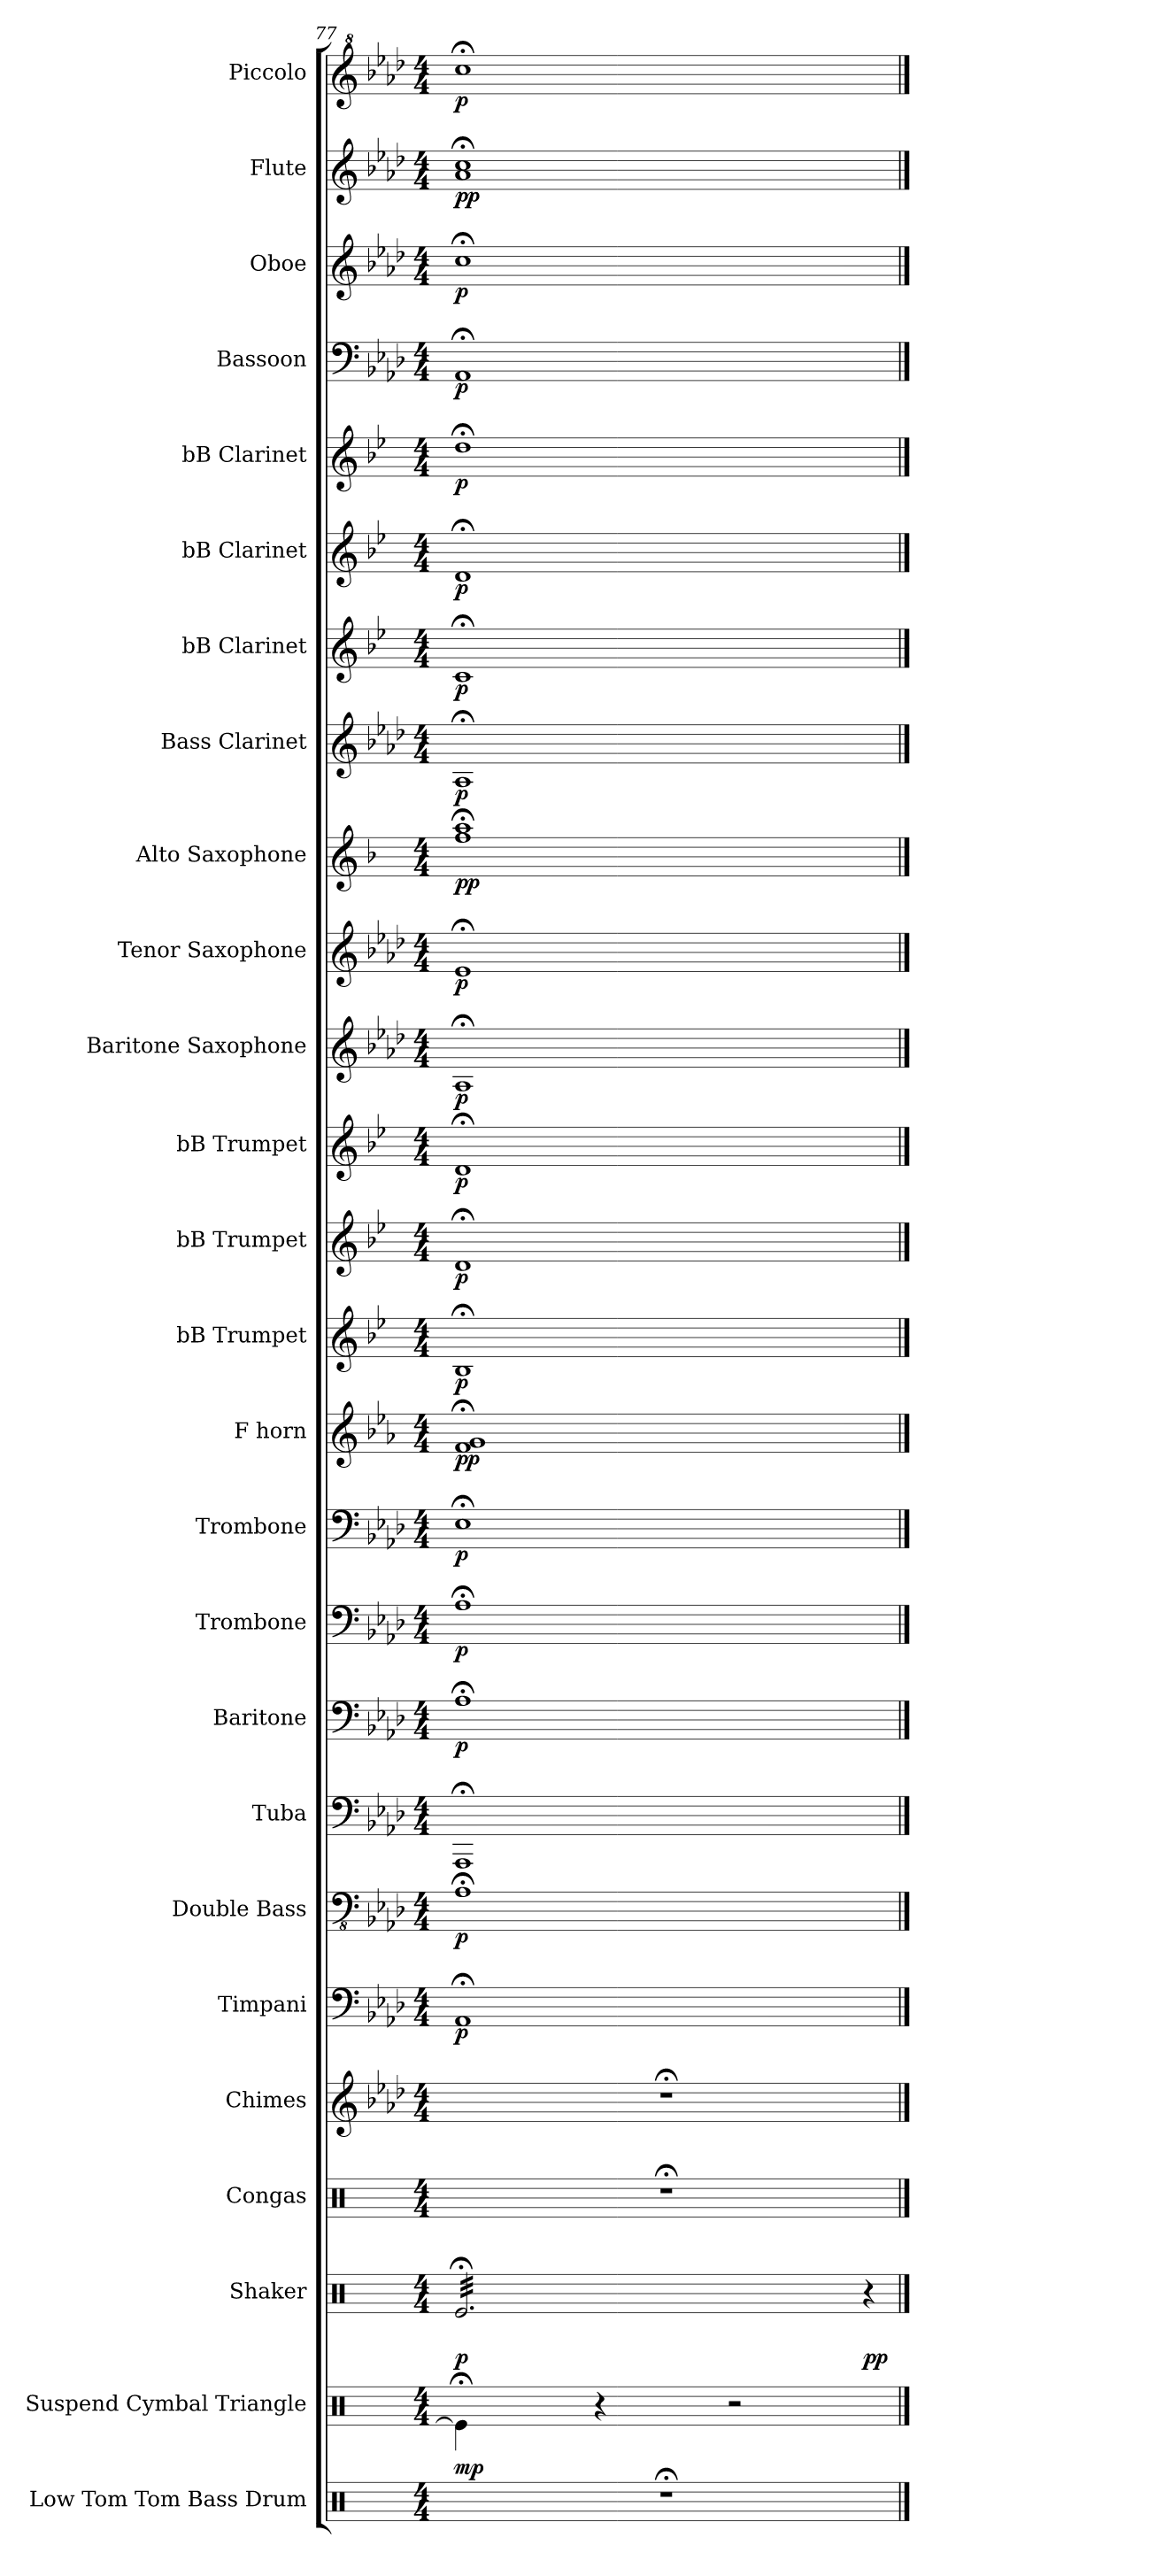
**kern	**dynam	**kern	**kern	**dynam	**kern	**kern	**kern	**dynam	**kern	**dynam	**kern	**kern	**dynam	**kern	**dynam	**kern	**dynam	**kern	**dynam	**kern	**dynam	**kern	**dynam	**kern	**dynam	**kern	**dynam	**kern	**dynam	**kern	**dynam	**kern	**dynam	**kern	**dynam	**kern	**dynam	**kern	**dynam	**kern	**dynam	**kern	**dynam	**kern	**dynam	**kern	**dynam
*part26	*part26	*part25	*part24	*part24	*part23	*part22	*part21	*part21	*part20	*part20	*part19	*part18	*part18	*part17	*part17	*part16	*part16	*part15	*part15	*part14	*part14	*part13	*part13	*part12	*part12	*part11	*part11	*part10	*part10	*part9	*part9	*part8	*part8	*part7	*part7	*part6	*part6	*part5	*part5	*part4	*part4	*part3	*part3	*part2	*part2	*part1	*part1
*staff26	*staff26	*staff25	*staff24	*staff24	*staff23	*staff22	*staff21	*staff21	*staff20	*staff20	*staff19	*staff18	*staff18	*staff17	*staff17	*staff16	*staff16	*staff15	*staff15	*staff14	*staff14	*staff13	*staff13	*staff12	*staff12	*staff11	*staff11	*staff10	*staff10	*staff9	*staff9	*staff8	*staff8	*staff7	*staff7	*staff6	*staff6	*staff5	*staff5	*staff4	*staff4	*staff3	*staff3	*staff2	*staff2	*staff1	*staff1
*I"Low Tom Tom Bass Drum	*	*I"Suspend Cymbal Triangle	*I"Shaker	*	*I"Congas	*I"Chimes	*I"Timpani	*	*I"Double Bass	*	*I"Tuba	*I"Baritone	*	*I"Trombone	*	*I"Trombone	*	*I"F horn	*	*I"bB Trumpet	*	*I"bB Trumpet	*	*I"bB Trumpet	*	*I"Baritone Saxophone	*	*I"Tenor Saxophone	*	*I"Alto Saxophone	*	*I"Bass Clarinet	*	*I"bB Clarinet	*	*I"bB Clarinet	*	*I"bB Clarinet	*	*I"Bassoon	*	*I"Oboe	*	*I"Flute	*	*I"Piccolo	*
*I'L.T B.D	*	*I'Sus.C Tri.	*I'Sh.	*	*I'Co.	*I'Chm.	*I'Timp.	*	*I'Db.	*	*I'Tba.	*I'Bar.	*	*I'Trb.	*	*I'Trb.	*	*I'F Hn.	*	*I'B♭ Tpt.	*	*I'B♭ Tpt.	*	*I'B♭ Tpt.	*	*I'Bar. Sax.	*	*I'T. Sax.	*	*I'A. Sax.	*	*I'B. Cl.	*	*I'B♭ Cl.	*	*I'B♭ Cl.	*	*I'B♭ Cl.	*	*I'Bsn.	*	*I'Ob.	*	*I'Fl.	*	*I'Picc.	*
*clefX	*	*clefX	*clefX	*	*clefX	*clefG2	*clefF4	*	*clefFv4	*	*clefF4	*clefF4	*	*clefF4	*	*clefF4	*	*clefG2	*	*clefG2	*	*clefG2	*	*clefG2	*	*clefG2	*	*clefG2	*	*clefG2	*	*clefG2	*	*clefG2	*	*clefG2	*	*clefG2	*	*clefF4	*	*clefG2	*	*clefG2	*	*clefG^2	*
*	*	*	*	*	*	*	*	*	*ITrd7c12	*	*	*	*	*	*	*	*	*ITrd4c7	*	*ITrd1c2	*	*ITrd1c2	*	*ITrd1c2	*	*ITrd12c21	*	*ITrd8c14	*	*ITrd5c9	*	*ITrd8c14	*	*ITrd1c2	*	*ITrd1c2	*	*ITrd1c2	*	*	*	*	*	*	*	*	*
*k[]	*	*k[]	*k[]	*	*k[]	*k[b-e-a-d-]	*k[b-e-a-d-]	*	*k[b-e-a-d-]	*	*k[b-e-a-d-]	*k[b-e-a-d-]	*	*k[b-e-a-d-]	*	*k[b-e-a-d-]	*	*k[b-e-a-d-]	*	*k[b-e-a-d-]	*	*k[b-e-a-d-]	*	*k[b-e-a-d-]	*	*k[b-e-a-d-]	*	*k[b-e-a-d-]	*	*k[b-e-a-d-]	*	*k[b-e-a-d-]	*	*k[b-e-a-d-]	*	*k[b-e-a-d-]	*	*k[b-e-a-d-]	*	*k[b-e-a-d-]	*	*k[b-e-a-d-]	*	*k[b-e-a-d-]	*	*k[b-e-a-d-]	*
*M4/4	*	*M4/4	*M4/4	*	*M4/4	*M4/4	*M4/4	*	*M4/4	*	*M4/4	*M4/4	*	*M4/4	*	*M4/4	*	*M4/4	*	*M4/4	*	*M4/4	*	*M4/4	*	*M4/4	*	*M4/4	*	*M4/4	*	*M4/4	*	*M4/4	*	*M4/4	*	*M4/4	*	*M4/4	*	*M4/4	*	*M4/4	*	*M4/4	*
*MM70	*	*MM70	*MM70	*	*MM70	*MM70	*MM70	*	*MM70	*	*MM70	*MM70	*	*MM70	*	*MM70	*	*MM70	*	*MM70	*	*MM70	*	*MM70	*	*MM70	*	*MM70	*	*MM70	*	*MM70	*	*MM70	*	*MM70	*	*MM70	*	*MM70	*	*MM70	*	*MM70	*	*MM70	*
=77	=77	=77	=77	=77	=77	=77	=77	=77	=77	=77	=77	=77	=77	=77	=77	=77	=77	=77	=77	=77	=77	=77	=77	=77	=77	=77	=77	=77	=77	=77	=77	=77	=77	=77	=77	=77	=77	=77	=77	=77	=77	=77	=77	=77	=77	=77	=77
*	*	*	*^	*	*	*	*	*	*	*	*	*	*	*	*	*	*	*	*	*	*	*	*	*	*	*	*	*	*	*	*	*	*	*	*	*	*	*	*	*	*	*	*	*	*	*	*
!	!LO:DY:a	!	!	!	!LO:DY:b	!	!	!	!LO:DY:b	!	!LO:DY:b	!	!	!LO:DY:b	!	!LO:DY:b	!	!LO:DY:b	!	!LO:DY:b	!	!	!	!	!	!	!	!	!	!	!	!	!	!	!	!	!	!	!	!	!	!	!	!	!	!	!	!
!	!	!	!	!	!	!	!	!	!	!	!	!	!	!	!	!	!	!	!	!LO:DY:n=1:b	!	!LO:DY:b	!	!LO:DY:b	!	!LO:DY:b	!	!LO:DY:b	!	!LO:DY:b	!	!LO:DY:b	!	!	!	!	!	!	!	!	!	!	!	!	!	!	!	!
!	!	!	!	!	!	!	!	!	!	!	!	!	!	!	!	!	!	!	!	!	!	!	!	!	!	!	!	!	!	!	!	!LO:DY:n=1:b	!	!LO:DY:b	!	!LO:DY:b	!	!LO:DY:b	!	!LO:DY:b	!	!LO:DY:b	!	!LO:DY:b	!	!LO:DY:b	!	!
!	!	!	!	!	!	!	!	!	!	!	!	!	!	!	!	!	!	!	!	!	!	!	!	!	!	!	!	!	!	!	!	!	!	!	!	!	!	!	!	!	!	!	!	!	!	!LO:DY:n=1:b	!	!LO:DY:b
*	*	*	*tremolo	*	*	*	*	*	*	*	*	*	*	*	*	*	*	*	*	*	*	*	*	*	*	*	*	*	*	*	*	*	*	*	*	*	*	*	*	*	*	*	*	*	*	*	*	*
1r;<	mp	4Re;<\]	32Re;</LLL	32Re\LLLyy	p	1r;<	1r;<	1AA-;<	p	1AAA-;<	p	1AAA-;<	1A-;<	p	1A-;<	p	1E-;<	p	1B-;< 1c;<	p p	1A-;<	p	1c;<	p	1c;<	p	1AA-;<	p	1E-;<	p	1a-;< 1cc;<	p p	1AA-;<	p	1B-;<	p	1c;<	p	1cc;<	p	1AA-;<	p	1cc;<	p	1a-;< 1cc;<	p p	1ccc;<	p
.	.	.	32Re;</	32Re\yy	.	.	.	.	.	.	.	.	.	.	.	.	.	.	.	.	.	.	.	.	.	.	.	.	.	.	.	.	.	.	.	.	.	.	.	.	.	.	.	.	.	.	.	.
.	.	.	32Re;</	32Re\yy	.	.	.	.	.	.	.	.	.	.	.	.	.	.	.	.	.	.	.	.	.	.	.	.	.	.	.	.	.	.	.	.	.	.	.	.	.	.	.	.	.	.	.	.
.	.	.	32Re;</	32Re\yy	.	.	.	.	.	.	.	.	.	.	.	.	.	.	.	.	.	.	.	.	.	.	.	.	.	.	.	.	.	.	.	.	.	.	.	.	.	.	.	.	.	.	.	.
.	.	.	32Re;</	32Re\yy	.	.	.	.	.	.	.	.	.	.	.	.	.	.	.	.	.	.	.	.	.	.	.	.	.	.	.	.	.	.	.	.	.	.	.	.	.	.	.	.	.	.	.	.
.	.	.	32Re;</	32Re\yy	.	.	.	.	.	.	.	.	.	.	.	.	.	.	.	.	.	.	.	.	.	.	.	.	.	.	.	.	.	.	.	.	.	.	.	.	.	.	.	.	.	.	.	.
.	.	.	32Re;</	32Re\yy	.	.	.	.	.	.	.	.	.	.	.	.	.	.	.	.	.	.	.	.	.	.	.	.	.	.	.	.	.	.	.	.	.	.	.	.	.	.	.	.	.	.	.	.
.	.	.	32Re;</	32Re\JJJyy	.	.	.	.	.	.	.	.	.	.	.	.	.	.	.	.	.	.	.	.	.	.	.	.	.	.	.	.	.	.	.	.	.	.	.	.	.	.	.	.	.	.	.	.
.	.	4r	32Re;</	32Re\LLLyy	.	.	.	.	.	.	.	.	.	.	.	.	.	.	.	.	.	.	.	.	.	.	.	.	.	.	.	.	.	.	.	.	.	.	.	.	.	.	.	.	.	.	.	.
.	.	.	32Re;</	32Re\yy	.	.	.	.	.	.	.	.	.	.	.	.	.	.	.	.	.	.	.	.	.	.	.	.	.	.	.	.	.	.	.	.	.	.	.	.	.	.	.	.	.	.	.	.
.	.	.	32Re;</	32Re\yy	.	.	.	.	.	.	.	.	.	.	.	.	.	.	.	.	.	.	.	.	.	.	.	.	.	.	.	.	.	.	.	.	.	.	.	.	.	.	.	.	.	.	.	.
.	.	.	32Re;</	32Re\yy	.	.	.	.	.	.	.	.	.	.	.	.	.	.	.	.	.	.	.	.	.	.	.	.	.	.	.	.	.	.	.	.	.	.	.	.	.	.	.	.	.	.	.	.
.	.	.	32Re;</	32Re\yy	.	.	.	.	.	.	.	.	.	.	.	.	.	.	.	.	.	.	.	.	.	.	.	.	.	.	.	.	.	.	.	.	.	.	.	.	.	.	.	.	.	.	.	.
.	.	.	32Re;</	32Re\yy	.	.	.	.	.	.	.	.	.	.	.	.	.	.	.	.	.	.	.	.	.	.	.	.	.	.	.	.	.	.	.	.	.	.	.	.	.	.	.	.	.	.	.	.
.	.	.	32Re;</	32Re\yy	.	.	.	.	.	.	.	.	.	.	.	.	.	.	.	.	.	.	.	.	.	.	.	.	.	.	.	.	.	.	.	.	.	.	.	.	.	.	.	.	.	.	.	.
.	.	.	32Re;</	32Re\JJJyy	.	.	.	.	.	.	.	.	.	.	.	.	.	.	.	.	.	.	.	.	.	.	.	.	.	.	.	.	.	.	.	.	.	.	.	.	.	.	.	.	.	.	.	.
.	.	2r	32Re;</	32Re\LLLyy	.	.	.	.	.	.	.	.	.	.	.	.	.	.	.	.	.	.	.	.	.	.	.	.	.	.	.	.	.	.	.	.	.	.	.	.	.	.	.	.	.	.	.	.
.	.	.	32Re;</	32Re\yy	.	.	.	.	.	.	.	.	.	.	.	.	.	.	.	.	.	.	.	.	.	.	.	.	.	.	.	.	.	.	.	.	.	.	.	.	.	.	.	.	.	.	.	.
.	.	.	32Re;</	32Re\yy	.	.	.	.	.	.	.	.	.	.	.	.	.	.	.	.	.	.	.	.	.	.	.	.	.	.	.	.	.	.	.	.	.	.	.	.	.	.	.	.	.	.	.	.
.	.	.	32Re;</	32Re\yy	.	.	.	.	.	.	.	.	.	.	.	.	.	.	.	.	.	.	.	.	.	.	.	.	.	.	.	.	.	.	.	.	.	.	.	.	.	.	.	.	.	.	.	.
.	.	.	32Re;</	32Re\yy	.	.	.	.	.	.	.	.	.	.	.	.	.	.	.	.	.	.	.	.	.	.	.	.	.	.	.	.	.	.	.	.	.	.	.	.	.	.	.	.	.	.	.	.
.	.	.	32Re;</	32Re\yy	.	.	.	.	.	.	.	.	.	.	.	.	.	.	.	.	.	.	.	.	.	.	.	.	.	.	.	.	.	.	.	.	.	.	.	.	.	.	.	.	.	.	.	.
.	.	.	32Re;</	32Re\yy	.	.	.	.	.	.	.	.	.	.	.	.	.	.	.	.	.	.	.	.	.	.	.	.	.	.	.	.	.	.	.	.	.	.	.	.	.	.	.	.	.	.	.	.
.	.	.	32Re;</JJJ	32Re\JJJyy	.	.	.	.	.	.	.	.	.	.	.	.	.	.	.	.	.	.	.	.	.	.	.	.	.	.	.	.	.	.	.	.	.	.	.	.	.	.	.	.	.	.	.	.
*	*	*	*Xtremolo	*	*	*	*	*	*	*	*	*	*	*	*	*	*	*	*	*	*	*	*	*	*	*	*	*	*	*	*	*	*	*	*	*	*	*	*	*	*	*	*	*	*	*	*	*
!	!	!	!	!	!LO:DY:b	!	!	!	!	!	!	!	!	!	!	!	!	!	!	!	!	!	!	!	!	!	!	!	!	!	!	!	!	!	!	!	!	!	!	!	!	!	!	!	!	!	!	!
.	.	.	4r	4ryy	pp	.	.	.	.	.	.	.	.	.	.	.	.	.	.	.	.	.	.	.	.	.	.	.	.	.	.	.	.	.	.	.	.	.	.	.	.	.	.	.	.	.	.	.
*	*	*	*v	*v	*	*	*	*	*	*	*	*	*	*	*	*	*	*	*	*	*	*	*	*	*	*	*	*	*	*	*	*	*	*	*	*	*	*	*	*	*	*	*	*	*	*	*	*
==	==	==	==	==	==	==	==	==	==	==	==	==	==	==	==	==	==	==	==	==	==	==	==	==	==	==	==	==	==	==	==	==	==	==	==	==	==	==	==	==	==	==	==	==	==	==	==
*-	*-	*-	*-	*-	*-	*-	*-	*-	*-	*-	*-	*-	*-	*-	*-	*-	*-	*-	*-	*-	*-	*-	*-	*-	*-	*-	*-	*-	*-	*-	*-	*-	*-	*-	*-	*-	*-	*-	*-	*-	*-	*-	*-	*-	*-	*-	*-
